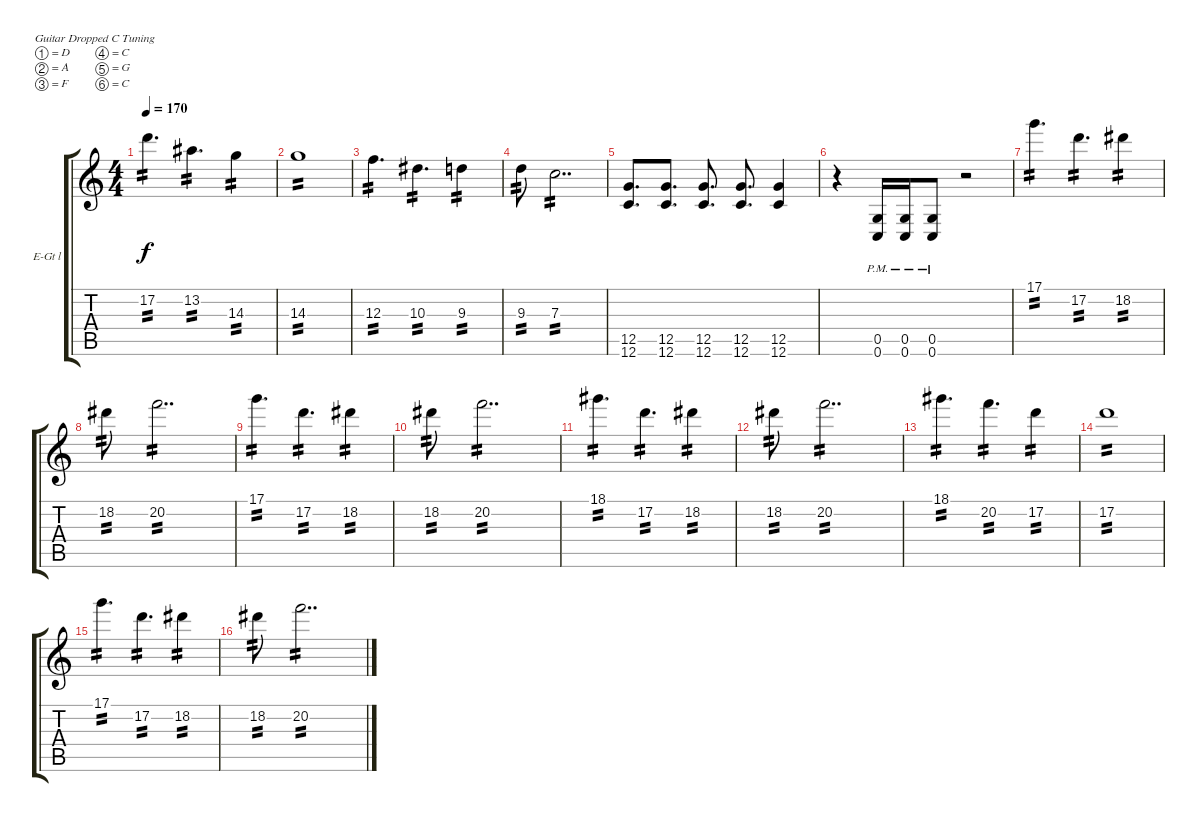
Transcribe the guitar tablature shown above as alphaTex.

\defaultSystemsLayout 4
\bracketExtendMode groupsimilarinstruments
\firstSystemTrackNameOrientation horizontal
\otherSystemsTrackNameOrientation horizontal
\track ("Guitar l" "E-Gt l") {instrument overdrivenguitar}
\staff {score tabs}
\tuning (D4 A3 F3 C3 G2 C2)
\ts (4 4)
\tempo 170
\clef g2
\ks c
17.2.4{d tp 2 dy f} 13.2.4{d tp 2} 14.3.4{tp 2} |
14.3.1{tp 2} |
12.3.4{d tp 2} 10.3.4{d tp 2} 9.3.4{tp 2} |
9.3.8{tp 2} 7.3.2{dd tp 2} |
(12.6 12.5).8{d} (12.5 12.6).8{d} (12.6 12.5).8{d} (12.6 12.5).8{d} (12.5 12.6).4 |
r.4 (0.5{pm} 0.6{pm}).16 (0.5{pm} 0.6{pm}).16 (0.5{pm} 0.6{pm}).8 r.2 |
17.1.4{d tp 2} 17.2.4{d tp 2} 18.2.4{tp 2} |
18.2.8{tp 2} 20.2.2{dd tp 2} |
17.1.4{d tp 2} 17.2.4{d tp 2} 18.2.4{tp 2} |
18.2.8{tp 2} 20.2.2{dd tp 2} |
18.1.4{d tp 2} 17.2.4{d tp 2} 18.2.4{tp 2} |
18.2.8{tp 2} 20.2.2{dd tp 2} |
18.1.4{d tp 2} 20.2.4{d tp 2} 17.2.4{tp 2} |
17.2.1{tp 2} |
17.1.4{d tp 2} 17.2.4{d tp 2} 18.2.4{tp 2} |
18.2.8{tp 2} 20.2.2{dd tp 2}
